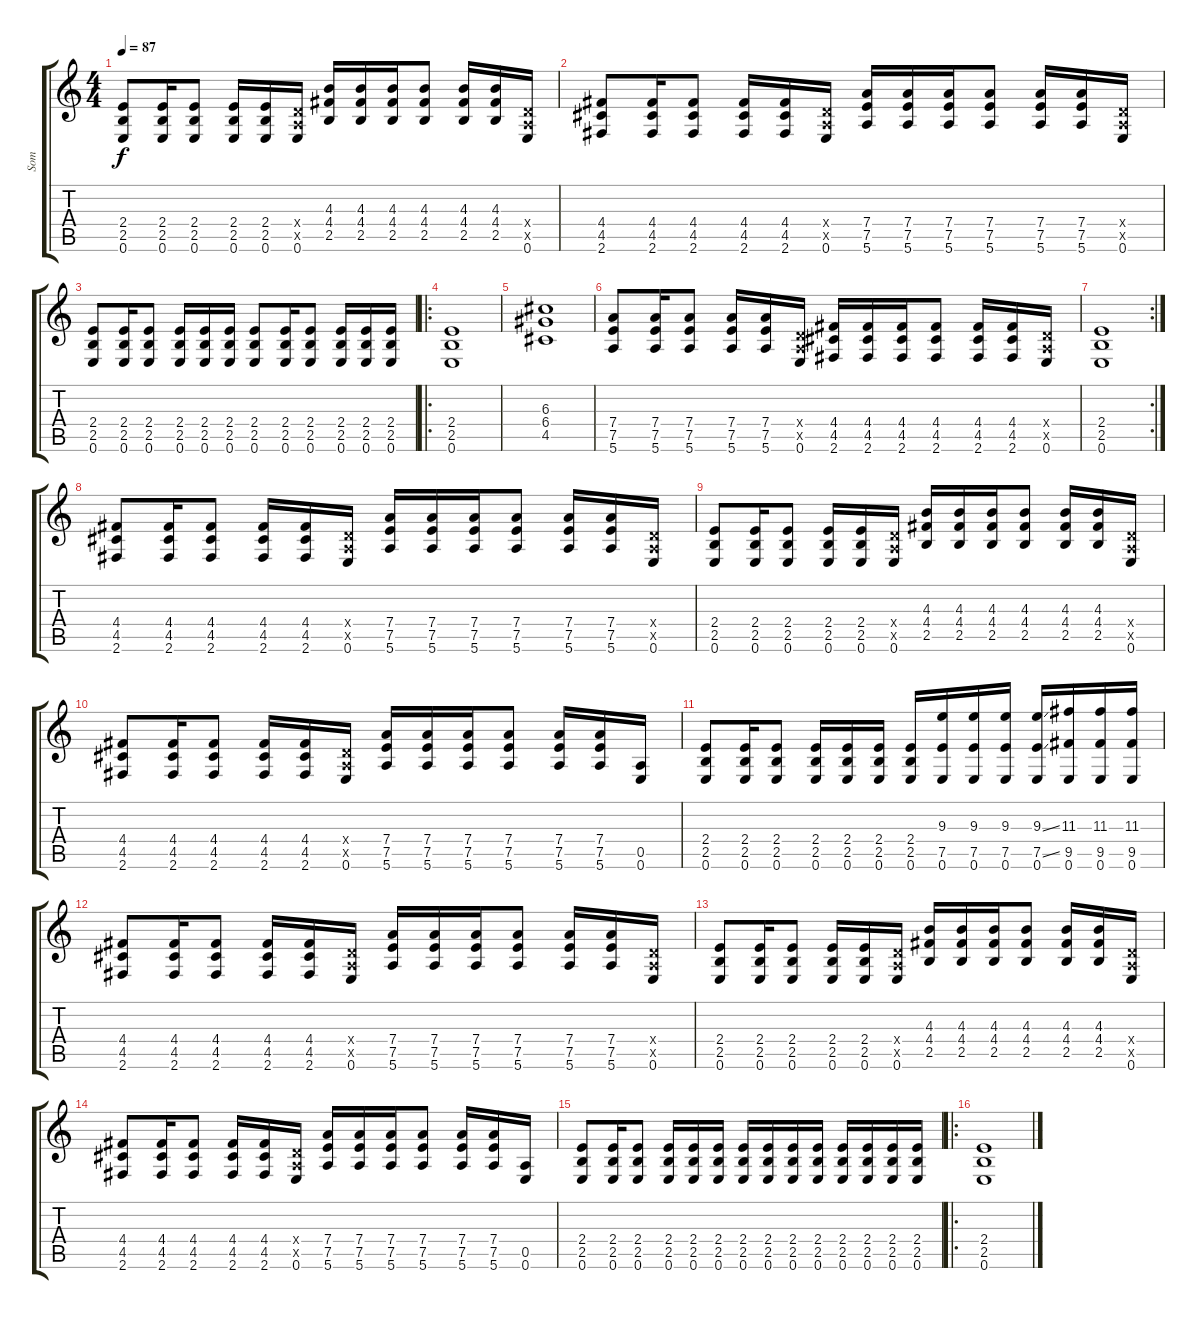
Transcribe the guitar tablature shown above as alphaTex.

\track ("Som" "Som") {instrument overdrivenguitar}
\staff {score tabs}
\tuning (E4 B3 G3 D3 A2 E2) {hide}
\ts (4 4)
\tempo 87
\clef g2
\ks c
(2.4 2.5 0.6).8{dy f} (2.4 2.5 0.6).16 (2.4 2.5 0.6).8 (2.4 2.5 0.6).16 (2.4 2.5 0.6).16 (0.4{x} 0.5{x} 0.6).16 (4.3 4.4 2.5).16 (4.3 4.4 2.5).16 (4.3 4.4 2.5).16 (4.3 4.4 2.5).8 (4.3 4.4 2.5).16 (4.3 4.4 2.5).16 (0.4{x} 0.5{x} 0.6).16 |
(4.4 4.5 2.6).8 (4.4 4.5 2.6).16 (4.4 4.5 2.6).8 (4.4 4.5 2.6).16 (4.4 4.5 2.6).16 (0.4{x} 0.5{x} 0.6).16 (7.4 7.5 5.6).16 (7.4 7.5 5.6).16 (7.4 7.5 5.6).16 (7.4 7.5 5.6).8 (7.4 7.5 5.6).16 (7.4 7.5 5.6).16 (0.4{x} 0.5{x} 0.6).16 |
(2.4 2.5 0.6).8 (2.4 2.5 0.6).16 (2.4 2.5 0.6).8 (2.4 2.5 0.6).16 (2.4 2.5 0.6).16 (2.4 2.5 0.6).16 (2.4 2.5 0.6).8 (2.4 2.5 0.6).16 (2.4 2.5 0.6).8 (2.4 2.5 0.6).16 (2.4 2.5 0.6).16 (2.4 2.5 0.6).16 |
\ro
(2.4 2.5 0.6).1 |
(6.3 6.4 4.5).1 |
(7.4 7.5 5.6).8 (7.4 7.5 5.6).16 (7.4 7.5 5.6).8 (7.4 7.5 5.6).16 (7.4 7.5 5.6).16 (0.4{x} 0.5{x} 0.6).16 (4.4 4.5 2.6).16 (4.4 4.5 2.6).16 (4.4 4.5 2.6).16 (4.4 4.5 2.6).8 (4.4 4.5 2.6).16 (4.4 4.5 2.6).16 (0.4{x} 0.5{x} 0.6).16 |
\rc 2
(2.4 2.5 0.6).1 |
(4.4 4.5 2.6).8 (4.4 4.5 2.6).16 (4.4 4.5 2.6).8 (4.4 4.5 2.6).16 (4.4 4.5 2.6).16 (0.4{x} 0.5{x} 0.6).16 (7.4 7.5 5.6).16 (7.4 7.5 5.6).16 (7.4 7.5 5.6).16 (7.4 7.5 5.6).8 (7.4 7.5 5.6).16 (7.4 7.5 5.6).16 (0.4{x} 0.5{x} 0.6).16 |
(2.4 2.5 0.6).8 (2.4 2.5 0.6).16 (2.4 2.5 0.6).8 (2.4 2.5 0.6).16 (2.4 2.5 0.6).16 (0.4{x} 0.5{x} 0.6).16 (4.3 4.4 2.5).16 (4.3 4.4 2.5).16 (4.3 4.4 2.5).16 (4.3 4.4 2.5).8 (4.3 4.4 2.5).16 (4.3 4.4 2.5).16 (0.4{x} 0.5{x} 0.6).16 |
(4.4 4.5 2.6).8 (4.4 4.5 2.6).16 (4.4 4.5 2.6).8 (4.4 4.5 2.6).16 (4.4 4.5 2.6).16 (0.4{x} 0.5{x} 0.6).16 (7.4 7.5 5.6).16 (7.4 7.5 5.6).16 (7.4 7.5 5.6).16 (7.4 7.5 5.6).8 (7.4 7.5 5.6).16 (7.4 7.5 5.6).16 (0.5 0.6).16 |
(2.4 2.5 0.6).8 (2.4 2.5 0.6).16 (2.4 2.5 0.6).8 (2.4 2.5 0.6).16 (2.4 2.5 0.6).16 (2.4 2.5 0.6).16 (2.4 2.5 0.6).16 (9.3 7.5 0.6).16 (9.3 7.5 0.6).16 (9.3 7.5 0.6).16 (9.3{ss} 7.5{ss} 0.6).16 (11.3 9.5 0.6).16 (11.3 9.5 0.6).16 (11.3 9.5 0.6).16 |
(4.4 4.5 2.6).8 (4.4 4.5 2.6).16 (4.4 4.5 2.6).8 (4.4 4.5 2.6).16 (4.4 4.5 2.6).16 (0.4{x} 0.5{x} 0.6).16 (7.4 7.5 5.6).16 (7.4 7.5 5.6).16 (7.4 7.5 5.6).16 (7.4 7.5 5.6).8 (7.4 7.5 5.6).16 (7.4 7.5 5.6).16 (0.4{x} 0.5{x} 0.6).16 |
(2.4 2.5 0.6).8 (2.4 2.5 0.6).16 (2.4 2.5 0.6).8 (2.4 2.5 0.6).16 (2.4 2.5 0.6).16 (0.4{x} 0.5{x} 0.6).16 (4.3 4.4 2.5).16 (4.3 4.4 2.5).16 (4.3 4.4 2.5).16 (4.3 4.4 2.5).8 (4.3 4.4 2.5).16 (4.3 4.4 2.5).16 (0.4{x} 0.5{x} 0.6).16 |
(4.4 4.5 2.6).8 (4.4 4.5 2.6).16 (4.4 4.5 2.6).8 (4.4 4.5 2.6).16 (4.4 4.5 2.6).16 (0.4{x} 0.5{x} 0.6).16 (7.4 7.5 5.6).16 (7.4 7.5 5.6).16 (7.4 7.5 5.6).16 (7.4 7.5 5.6).8 (7.4 7.5 5.6).16 (7.4 7.5 5.6).16 (0.5 0.6).16 |
(2.4 2.5 0.6).8 (2.4 2.5 0.6).16 (2.4 2.5 0.6).8 (2.4 2.5 0.6).16 (2.4 2.5 0.6).16 (2.4 2.5 0.6).16 (2.4 2.5 0.6).16 (2.4 2.5 0.6).16 (2.4 2.5 0.6).16 (2.4 2.5 0.6).16 (2.4 2.5 0.6).16 (2.4 2.5 0.6).16 (2.4 2.5 0.6).16 (2.4 2.5 0.6).16 |
\ro
(2.4 2.5 0.6).1
